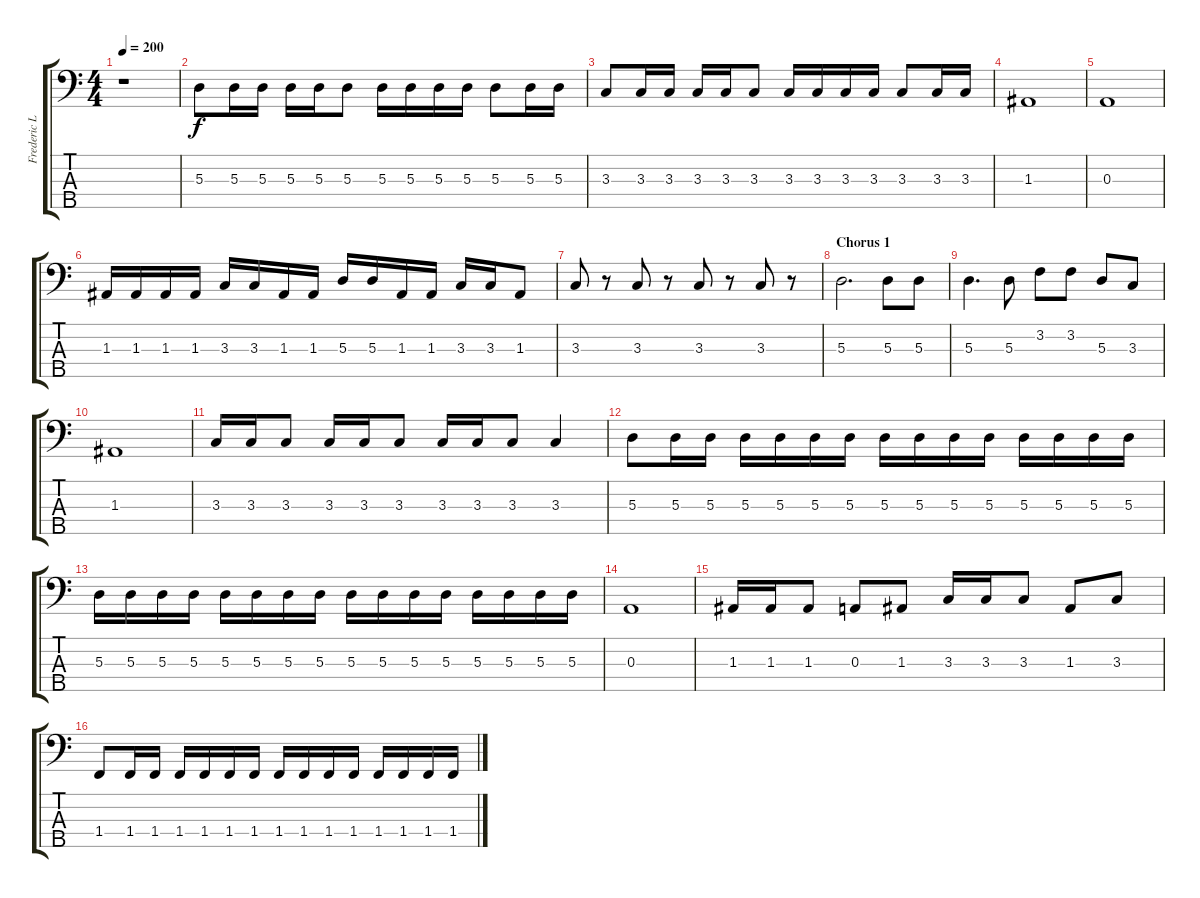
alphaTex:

\track ("Frederic Leclercq | Bass" "Frederic L") {instrument electricbassfinger}
\staff {score tabs}
\tuning (G2 D2 A1 E1 B0) {hide}
\ts (4 4)
\tempo 200
\clef f4
\ks c
r.1{dy f} |
5.3.8 5.3.16 5.3.16 5.3.16 5.3.16 5.3.8 5.3.16 5.3.16 5.3.16 5.3.16 5.3.8 5.3.16 5.3.16 |
3.3.8 3.3.16 3.3.16 3.3.16 3.3.16 3.3.8 3.3.16 3.3.16 3.3.16 3.3.16 3.3.8 3.3.16 3.3.16 |
1.3.1 |
0.3.1 |
1.3.16 1.3.16 1.3.16 1.3.16 3.3.16 3.3.16 1.3.16 1.3.16 5.3.16 5.3.16 1.3.16 1.3.16 3.3.16 3.3.16 1.3.8 |
3.3.8 r.8 3.3.8 r.8 3.3.8 r.8 3.3.8 r.8 |
\section ("" "Chorus 1")
5.3.2{d} 5.3.8 5.3.8 |
5.3.4{d} 5.3.8 3.2.8 3.2.8 5.3.8 3.3.8 |
1.3.1 |
3.3.16 3.3.16 3.3.8 3.3.16 3.3.16 3.3.8 3.3.16 3.3.16 3.3.8 3.3.4 |
5.3.8 5.3.16 5.3.16 5.3.16 5.3.16 5.3.16 5.3.16 5.3.16 5.3.16 5.3.16 5.3.16 5.3.16 5.3.16 5.3.16 5.3.16 |
5.3.16 5.3.16 5.3.16 5.3.16 5.3.16 5.3.16 5.3.16 5.3.16 5.3.16 5.3.16 5.3.16 5.3.16 5.3.16 5.3.16 5.3.16 5.3.16 |
0.3.1 |
1.3.16 1.3.16 1.3.8 0.3.8 1.3.8 3.3.16 3.3.16 3.3.8 1.3.8 3.3.8 |
1.4.8 1.4.16 1.4.16 1.4.16 1.4.16 1.4.16 1.4.16 1.4.16 1.4.16 1.4.16 1.4.16 1.4.16 1.4.16 1.4.16 1.4.16
